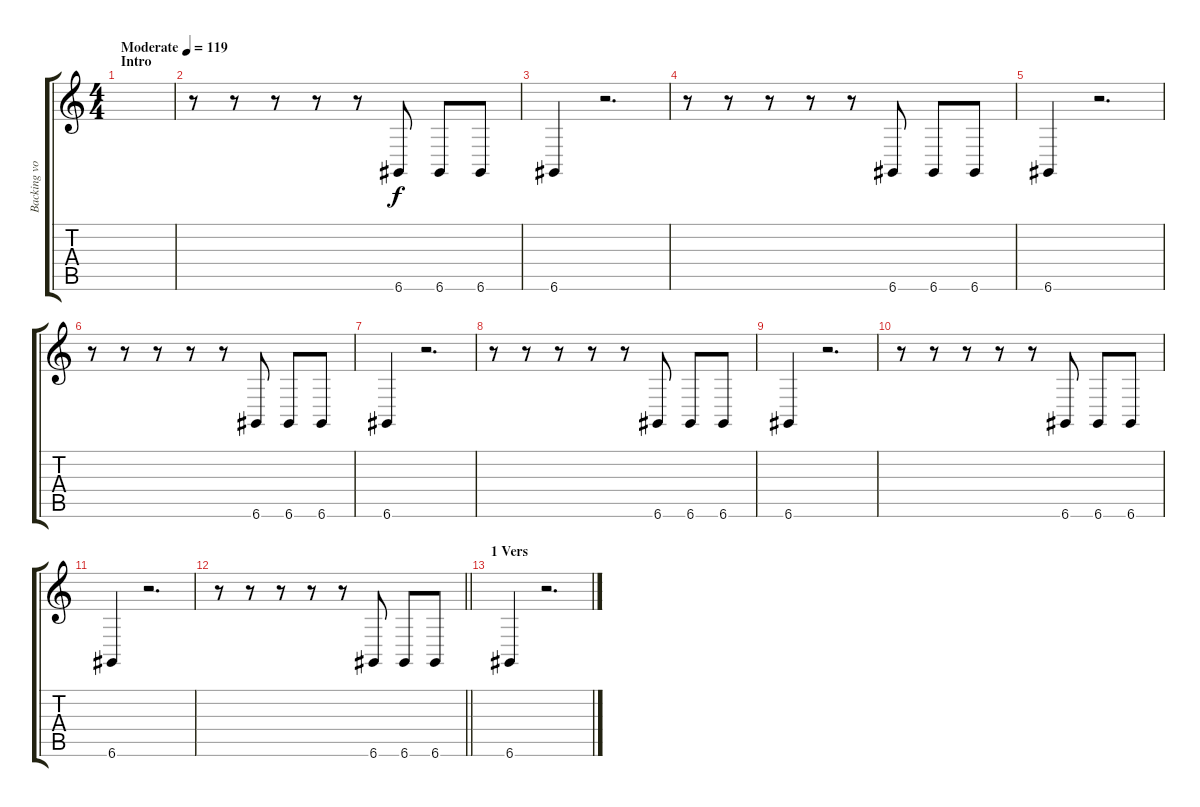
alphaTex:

\track ("Backing vox" "Backing vo") {instrument lead1square}
\staff {score tabs}
\tuning (E4 B3 G3 D3 A2 D2) {hide}
\ts (4 4)
\section ("" "Intro")
\tempo (119 "Moderate")
\clef g2
\ks c
|
r.8 r.8 r.8 r.8 r.8 6.6.8 6.6.8 6.6.8 |
6.6.4 r.2{d} |
r.8 r.8 r.8 r.8 r.8 6.6.8 6.6.8 6.6.8 |
6.6.4 r.2{d} |
r.8 r.8 r.8 r.8 r.8 6.6.8 6.6.8 6.6.8 |
6.6.4 r.2{d} |
r.8 r.8 r.8 r.8 r.8 6.6.8 6.6.8 6.6.8 |
6.6.4 r.2{d} |
r.8 r.8 r.8 r.8 r.8 6.6.8 6.6.8 6.6.8 |
6.6.4 r.2{d} |
\barLineRight lightlight
r.8 r.8 r.8 r.8 r.8 6.6.8 6.6.8 6.6.8 |
\section ("" "1 Vers")
6.6.4 r.2{d}
